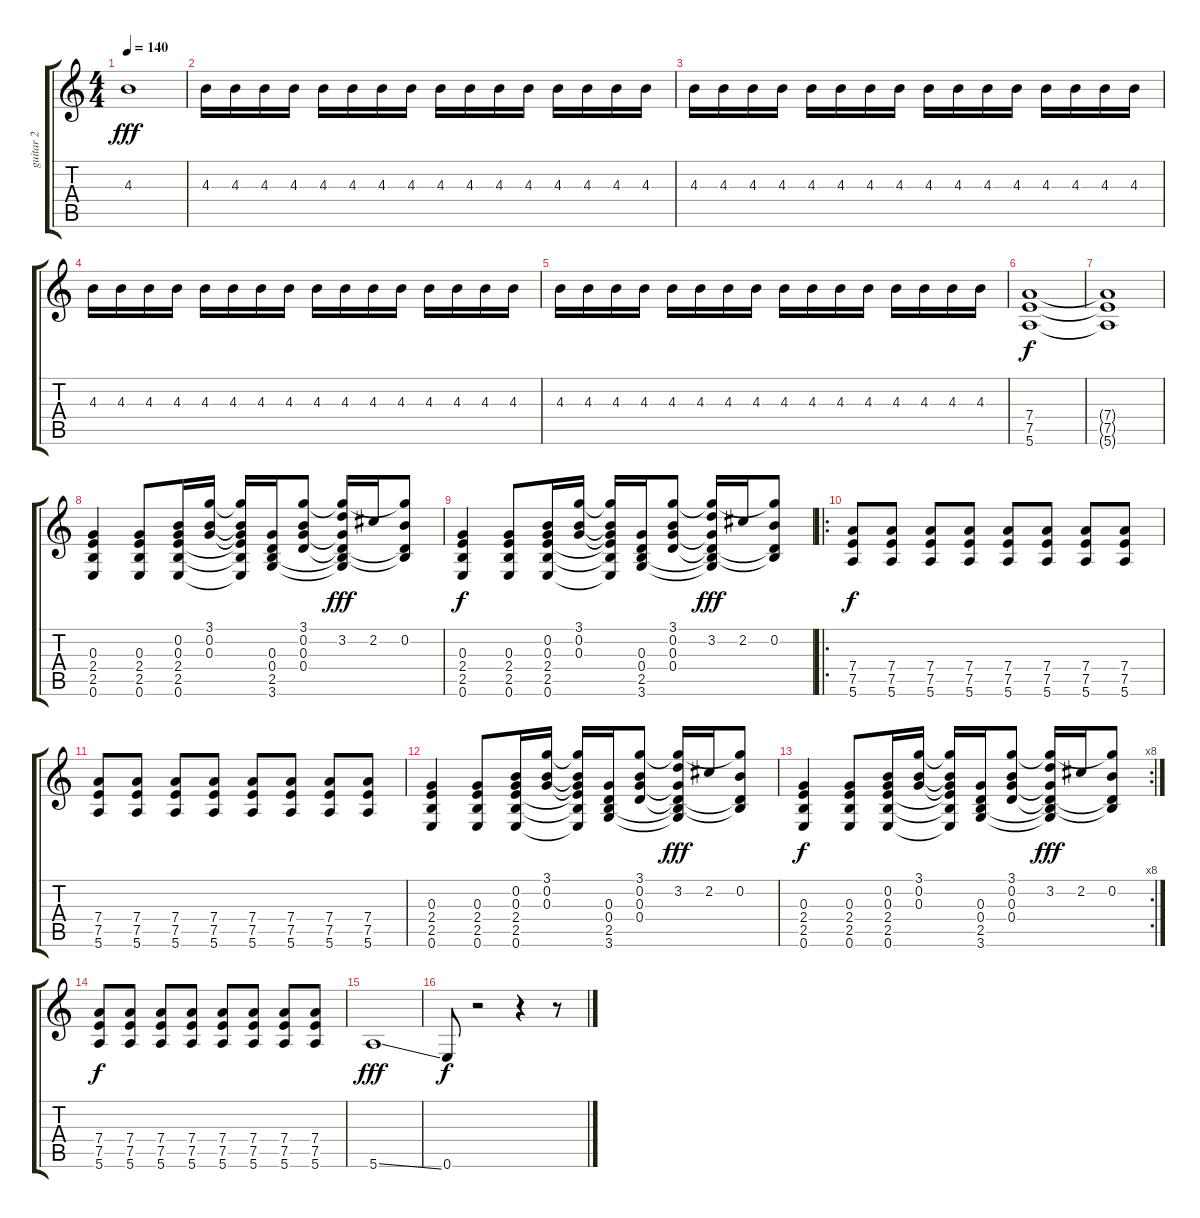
\track ("guitar 2" "guitar 2") {instrument overdrivenguitar}
\staff {score tabs}
\tuning (E4 B3 G3 D3 A2 E2) {hide}
\ts (4 4)
\tempo 140
\clef g2
\ks c
4.3.1{dy fff} |
4.3.16 4.3.16 4.3.16 4.3.16 4.3.16 4.3.16 4.3.16 4.3.16 4.3.16 4.3.16 4.3.16 4.3.16 4.3.16 4.3.16 4.3.16 4.3.16 |
4.3.16 4.3.16 4.3.16 4.3.16 4.3.16 4.3.16 4.3.16 4.3.16 4.3.16 4.3.16 4.3.16 4.3.16 4.3.16 4.3.16 4.3.16 4.3.16 |
4.3.16 4.3.16 4.3.16 4.3.16 4.3.16 4.3.16 4.3.16 4.3.16 4.3.16 4.3.16 4.3.16 4.3.16 4.3.16 4.3.16 4.3.16 4.3.16 |
4.3.16 4.3.16 4.3.16 4.3.16 4.3.16 4.3.16 4.3.16 4.3.16 4.3.16 4.3.16 4.3.16 4.3.16 4.3.16 4.3.16 4.3.16 4.3.16 |
(7.4 7.5 5.6).1{dy f} |
(7.4{t} 7.5{t} 5.6{t}).1 |
(0.3 2.4 2.5 0.6).4 (0.3 2.4 2.5 0.6).8 (0.2 0.3 2.4 2.5 0.6).16 (3.1 0.2 0.3).16 (3.1{t} 0.2{t} 0.3{t} 2.4{t} 2.5{t} 0.6{t}).16 (0.3 0.4 2.5 3.6).16 (3.1 0.2 0.3 0.4).8 (3.1{t} 3.2 0.3{t} 0.4{t} 2.5{t} 3.6{t}).16{dy fff} 2.2.16 (3.1{t} 0.2 0.4{t} 2.5{t}).8 |
(0.3 2.4 2.5 0.6).4{dy f} (0.3 2.4 2.5 0.6).8 (0.2 0.3 2.4 2.5 0.6).16 (3.1 0.2 0.3).16 (3.1{t} 0.2{t} 0.3{t} 2.4{t} 2.5{t} 0.6{t}).16 (0.3 0.4 2.5 3.6).16 (3.1 0.2 0.3 0.4).8 (3.1{t} 3.2 0.3{t} 0.4{t} 2.5{t} 3.6{t}).16{dy fff} 2.2.16 (3.1{t} 0.2 0.4{t} 2.5{t}).8 |
\ro
(7.4 7.5 5.6).8{dy f} (7.4 7.5 5.6).8 (7.4 7.5 5.6).8 (7.4 7.5 5.6).8 (7.4 7.5 5.6).8 (7.4 7.5 5.6).8 (7.4 7.5 5.6).8 (7.4 7.5 5.6).8 |
(7.4 7.5 5.6).8 (7.4 7.5 5.6).8 (7.4 7.5 5.6).8 (7.4 7.5 5.6).8 (7.4 7.5 5.6).8 (7.4 7.5 5.6).8 (7.4 7.5 5.6).8 (7.4 7.5 5.6).8 |
(0.3 2.4 2.5 0.6).4 (0.3 2.4 2.5 0.6).8 (0.2 0.3 2.4 2.5 0.6).16 (3.1 0.2 0.3).16 (3.1{t} 0.2{t} 0.3{t} 2.4{t} 2.5{t} 0.6{t}).16 (0.3 0.4 2.5 3.6).16 (3.1 0.2 0.3 0.4).8 (3.1{t} 3.2 0.3{t} 0.4{t} 2.5{t} 3.6{t}).16{dy fff} 2.2.16 (3.1{t} 0.2 0.4{t} 2.5{t}).8 |
\rc 8
(0.3 2.4 2.5 0.6).4{dy f} (0.3 2.4 2.5 0.6).8 (0.2 0.3 2.4 2.5 0.6).16 (3.1 0.2 0.3).16 (3.1{t} 0.2{t} 0.3{t} 2.4{t} 2.5{t} 0.6{t}).16 (0.3 0.4 2.5 3.6).16 (3.1 0.2 0.3 0.4).8 (3.1{t} 3.2 0.3{t} 0.4{t} 2.5{t} 3.6{t}).16{dy fff} 2.2.16 (3.1{t} 0.2 0.4{t} 2.5{t}).8 |
(7.4 7.5 5.6).8{dy f} (7.4 7.5 5.6).8 (7.4 7.5 5.6).8 (7.4 7.5 5.6).8 (7.4 7.5 5.6).8 (7.4 7.5 5.6).8 (7.4 7.5 5.6).8 (7.4 7.5 5.6).8 |
5.6{ss}.1{dy fff} |
0.6.8{dy f} r.2 r.4 r.8
